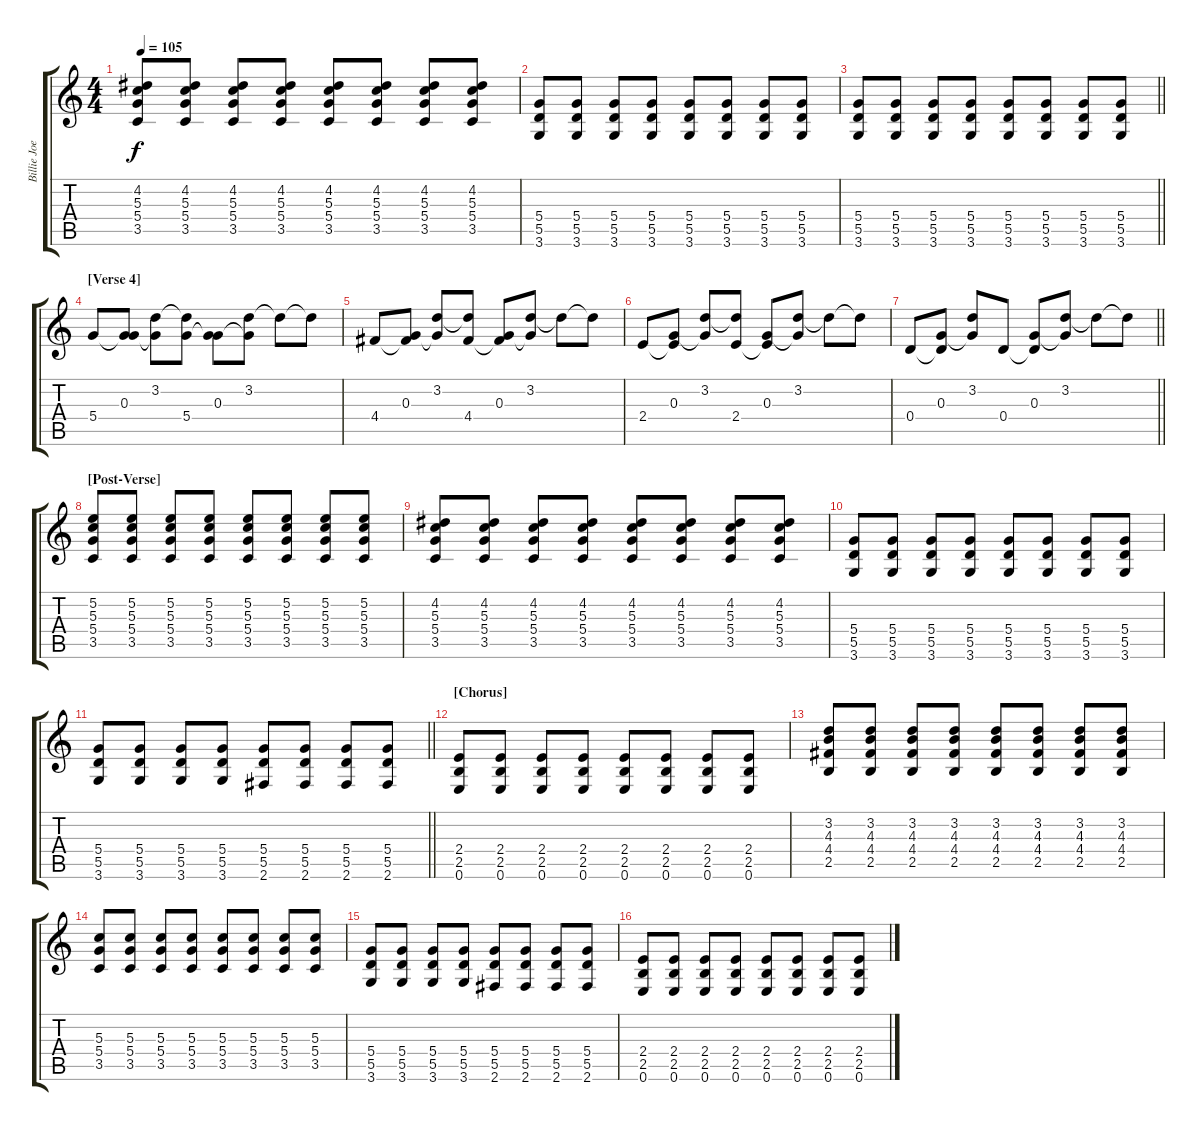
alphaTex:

\track ("Billie Joe Armstrong" "Billie Joe") {instrument distortionguitar}
\staff {score tabs}
\tuning (E4 B3 G3 D3 A2 E2) {hide}
\ts (4 4)
\tempo 105
\clef g2
\ks c
(4.2 5.3 5.4 3.5).8{dy f} (4.2 5.3 5.4 3.5).8 (4.2 5.3 5.4 3.5).8 (4.2 5.3 5.4 3.5).8 (4.2 5.3 5.4 3.5).8 (4.2 5.3 5.4 3.5).8 (4.2 5.3 5.4 3.5).8 (4.2 5.3 5.4 3.5).8 |
(5.4 5.5 3.6).8 (5.4 5.5 3.6).8 (5.4 5.5 3.6).8 (5.4 5.5 3.6).8 (5.4 5.5 3.6).8 (5.4 5.5 3.6).8 (5.4 5.5 3.6).8 (5.4 5.5 3.6).8 |
\barLineRight lightlight
(5.4 5.5 3.6).8 (5.4 5.5 3.6).8 (5.4 5.5 3.6).8 (5.4 5.5 3.6).8 (5.4 5.5 3.6).8 (5.4 5.5 3.6).8 (5.4 5.5 3.6).8 (5.4 5.5 3.6).8 |
\section ("" "[Verse 4]")
5.4.8 (0.3 5.4{t}).8 (3.2 0.3{t}).8 (3.2{t} 5.4).8 (0.3 5.4{t}).8 (3.2 0.3{t}).8 3.2{t}.8 3.2{t}.8 |
4.4.8 (0.3 4.4{t}).8 (3.2 0.3{t}).8 (3.2{t} 4.4).8 (0.3 4.4{t}).8 (3.2 0.3{t}).8 3.2{t}.8 3.2{t}.8 |
2.4.8 (0.3 2.4{t}).8 (3.2 0.3{t}).8 (3.2{t} 2.4).8 (0.3 2.4{t}).8 (3.2 0.3{t}).8 3.2{t}.8 3.2{t}.8 |
\barLineRight lightlight
0.4.8 (0.3 0.4{t}).8 (3.2 0.3{t}).8 0.4.8 (0.3 0.4{t}).8 (3.2 0.3{t}).8 3.2{t}.8 3.2{t}.8 |
\section ("" "[Post-Verse]")
(5.2 5.3 5.4 3.5).8 (5.2 5.3 5.4 3.5).8 (5.2 5.3 5.4 3.5).8 (5.2 5.3 5.4 3.5).8 (5.2 5.3 5.4 3.5).8 (5.2 5.3 5.4 3.5).8 (5.2 5.3 5.4 3.5).8 (5.2 5.3 5.4 3.5).8 |
(4.2 5.3 5.4 3.5).8 (4.2 5.3 5.4 3.5).8 (4.2 5.3 5.4 3.5).8 (4.2 5.3 5.4 3.5).8 (4.2 5.3 5.4 3.5).8 (4.2 5.3 5.4 3.5).8 (4.2 5.3 5.4 3.5).8 (4.2 5.3 5.4 3.5).8 |
(5.4 5.5 3.6).8 (5.4 5.5 3.6).8 (5.4 5.5 3.6).8 (5.4 5.5 3.6).8 (5.4 5.5 3.6).8 (5.4 5.5 3.6).8 (5.4 5.5 3.6).8 (5.4 5.5 3.6).8 |
\barLineRight lightlight
(5.4 5.5 3.6).8 (5.4 5.5 3.6).8 (5.4 5.5 3.6).8 (5.4 5.5 3.6).8 (5.4 5.5 2.6).8 (5.4 5.5 2.6).8 (5.4 5.5 2.6).8 (5.4 5.5 2.6).8 |
\section ("" "[Chorus]")
(2.4 2.5 0.6).8 (2.4 2.5 0.6).8 (2.4 2.5 0.6).8 (2.4 2.5 0.6).8 (2.4 2.5 0.6).8 (2.4 2.5 0.6).8 (2.4 2.5 0.6).8 (2.4 2.5 0.6).8 |
(3.2 4.3 4.4 2.5).8 (3.2 4.3 4.4 2.5).8 (3.2 4.3 4.4 2.5).8 (3.2 4.3 4.4 2.5).8 (3.2 4.3 4.4 2.5).8 (3.2 4.3 4.4 2.5).8 (3.2 4.3 4.4 2.5).8 (3.2 4.3 4.4 2.5).8 |
(5.3 5.4 3.5).8 (5.3 5.4 3.5).8 (5.3 5.4 3.5).8 (5.3 5.4 3.5).8 (5.3 5.4 3.5).8 (5.3 5.4 3.5).8 (5.3 5.4 3.5).8 (5.3 5.4 3.5).8 |
(5.4 5.5 3.6).8 (5.4 5.5 3.6).8 (5.4 5.5 3.6).8 (5.4 5.5 3.6).8 (5.4 5.5 2.6).8 (5.4 5.5 2.6).8 (5.4 5.5 2.6).8 (5.4 5.5 2.6).8 |
(2.4 2.5 0.6).8 (2.4 2.5 0.6).8 (2.4 2.5 0.6).8 (2.4 2.5 0.6).8 (2.4 2.5 0.6).8 (2.4 2.5 0.6).8 (2.4 2.5 0.6).8 (2.4 2.5 0.6).8
